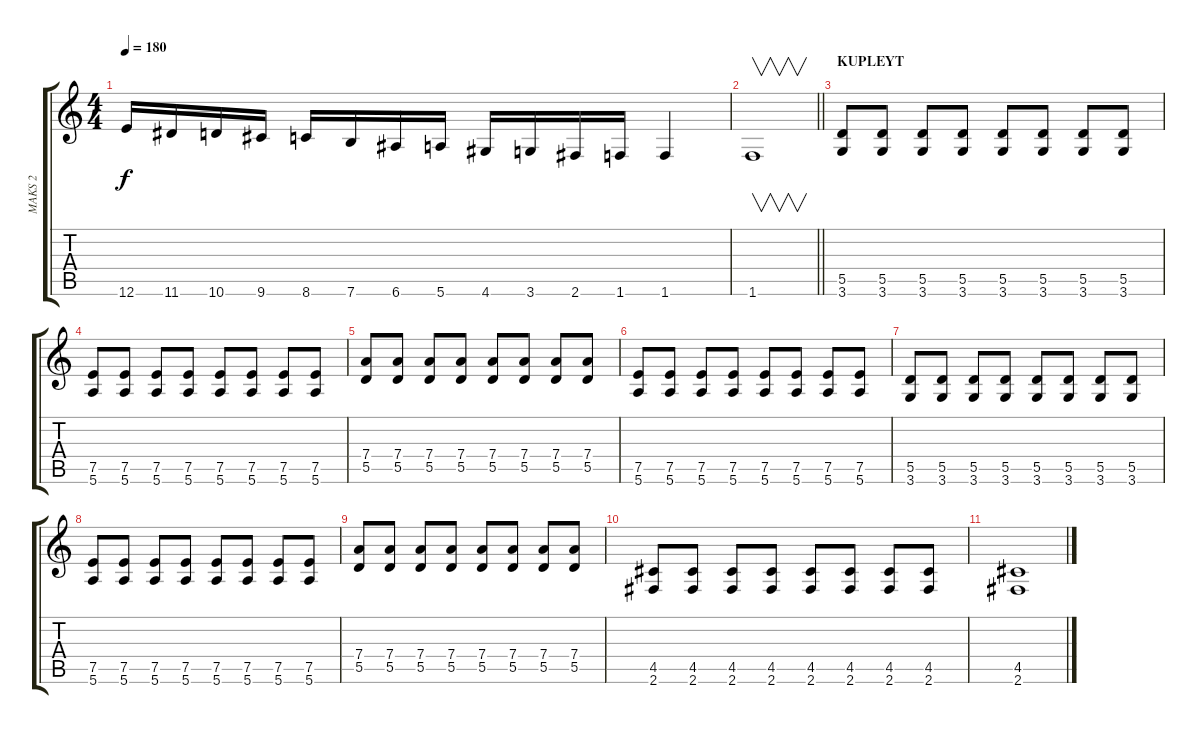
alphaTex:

\track ("MAKS 2" "MAKS 2") {instrument distortionguitar}
\staff {score tabs}
\tuning (E4 B3 G3 D3 A2 E2) {hide}
\ts (4 4)
\tempo 180
\clef g2
\ks c
12.6.16{dy f} 11.6.16 10.6.16 9.6.16 8.6.16 7.6.16 6.6.16 5.6.16 4.6.16 3.6.16 2.6.16 1.6.16 1.6.4 |
\barLineRight lightlight
1.6.1{v} |
\section ("" "KUPLEYT")
(5.5 3.6).8 (5.5 3.6).8 (5.5 3.6).8 (5.5 3.6).8 (5.5 3.6).8 (5.5 3.6).8 (5.5 3.6).8 (5.5 3.6).8 |
(7.5 5.6).8 (7.5 5.6).8 (7.5 5.6).8 (7.5 5.6).8 (7.5 5.6).8 (7.5 5.6).8 (7.5 5.6).8 (7.5 5.6).8 |
(7.4 5.5).8 (7.4 5.5).8 (7.4 5.5).8 (7.4 5.5).8 (7.4 5.5).8 (7.4 5.5).8 (7.4 5.5).8 (7.4 5.5).8 |
(7.5 5.6).8 (7.5 5.6).8 (7.5 5.6).8 (7.5 5.6).8 (7.5 5.6).8 (7.5 5.6).8 (7.5 5.6).8 (7.5 5.6).8 |
(5.5 3.6).8 (5.5 3.6).8 (5.5 3.6).8 (5.5 3.6).8 (5.5 3.6).8 (5.5 3.6).8 (5.5 3.6).8 (5.5 3.6).8 |
(7.5 5.6).8 (7.5 5.6).8 (7.5 5.6).8 (7.5 5.6).8 (7.5 5.6).8 (7.5 5.6).8 (7.5 5.6).8 (7.5 5.6).8 |
(7.4 5.5).8 (7.4 5.5).8 (7.4 5.5).8 (7.4 5.5).8 (7.4 5.5).8 (7.4 5.5).8 (7.4 5.5).8 (7.4 5.5).8 |
(4.5 2.6).8 (4.5 2.6).8 (4.5 2.6).8 (4.5 2.6).8 (4.5 2.6).8 (4.5 2.6).8 (4.5 2.6).8 (4.5 2.6).8 |
(4.5 2.6).1
